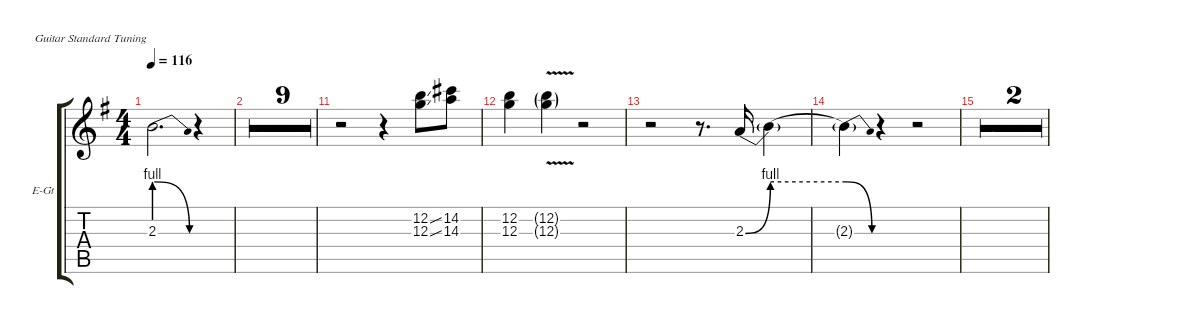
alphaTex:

\defaultSystemsLayout 4
\hideDynamics
\bracketExtendMode groupsimilarinstruments
\multiBarRest
\firstSystemTrackNameOrientation horizontal
\otherSystemsTrackNameOrientation horizontal
\track ("E.Guitar 2" "E-Gt") {multiBarRest instrument distortionguitar}
\staff {score tabs}
\tuning (E4 B3 G3 D3 A2 E2)
\ts (4 4)
\tempo 116
\clef g2
\ks g
2.3{be (release 0 4 60 0) t}.2{d dy f} r.4 |
r.1 |
r.1 |
r.1 |
r.2 r.2 |
r.2 r.2 |
r.2 r.2 |
r.2 r.2 |
r.2 r.2 |
r.2 r.2 |
r.2 r.4 (12.2{ss} 12.3{ss}).8 (14.2 14.3).8 |
(12.2 12.3).4 (12.2{v g} 12.3{v g}).4 r.2 |
r.2 r.8{d} 2.3{be (bend 0 0 60 4)}.16 2.3{be (hold 0 4 60 4) t}.4 |
2.3{be (release 0 4 60 0) t}.4 r.4 r.2 |
r.1 |
r.1
